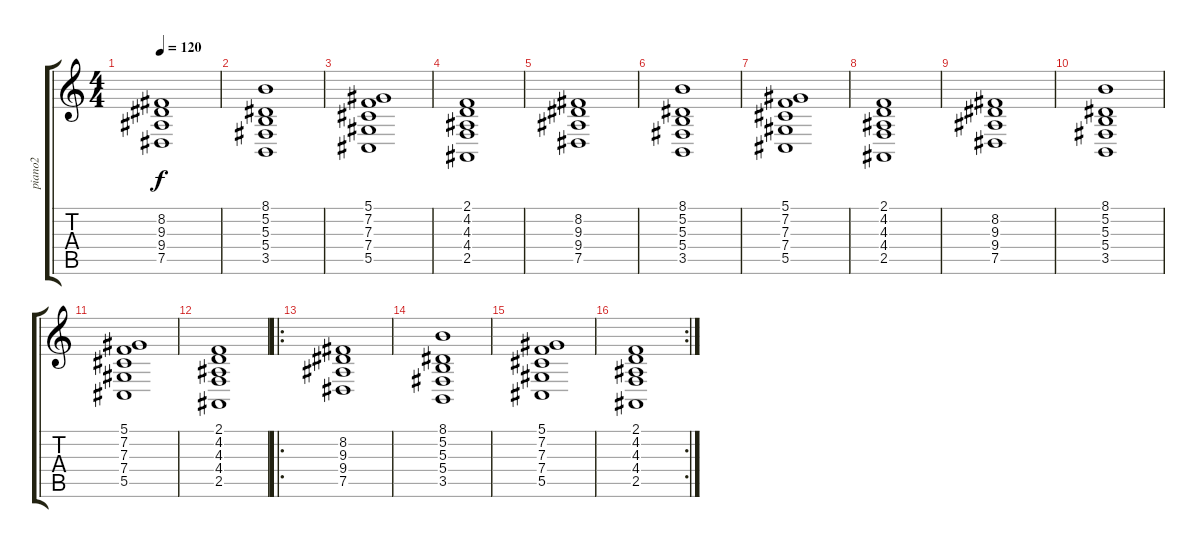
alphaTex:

\track ("piano2" "piano2") {instrument acousticgrandpiano}
\staff {score tabs}
\tuning (Eb4 Bb3 Gb3 Db3 Ab2 Eb2) {hide}
\ts (4 4)
\tempo 120
\clef g2
\ks c
(8.2 9.3 9.4 7.5).1{dy f instrument drawbarorgan} |
(8.1 5.2 5.3 5.4 3.5).1 |
(5.1 7.2 7.3 7.4 5.5).1 |
(2.1 4.2 4.3 4.4 2.5).1 |
(8.2 9.3 9.4 7.5).1{instrument drawbarorgan} |
(8.1 5.2 5.3 5.4 3.5).1 |
(5.1 7.2 7.3 7.4 5.5).1 |
(2.1 4.2 4.3 4.4 2.5).1 |
(8.2 9.3 9.4 7.5).1{instrument drawbarorgan} |
(8.1 5.2 5.3 5.4 3.5).1 |
(5.1 7.2 7.3 7.4 5.5).1 |
(2.1 4.2 4.3 4.4 2.5).1 |
\ro
(8.2 9.3 9.4 7.5).1{instrument drawbarorgan} |
(8.1 5.2 5.3 5.4 3.5).1 |
(5.1 7.2 7.3 7.4 5.5).1 |
\rc 2
(2.1 4.2 4.3 4.4 2.5).1
